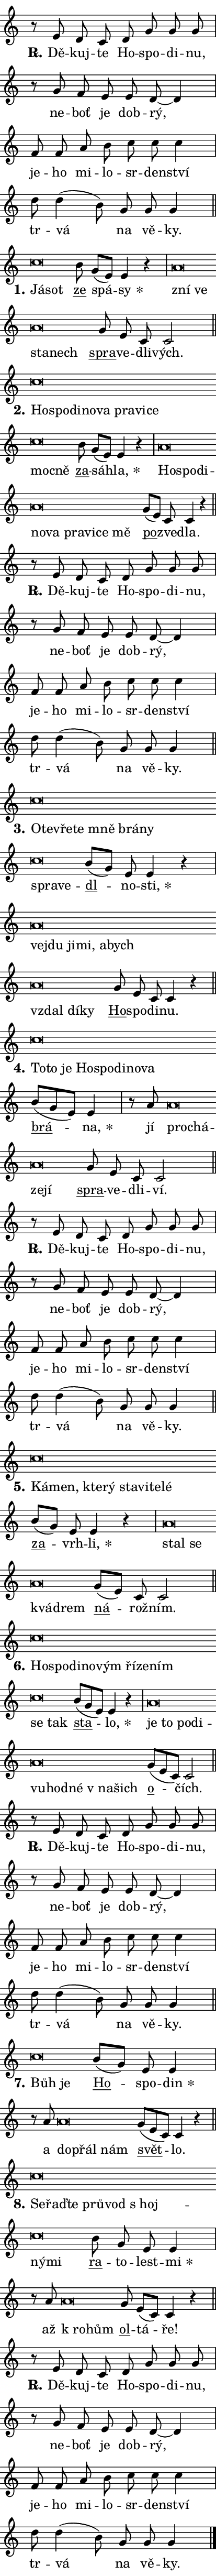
\version "2.24.0"
\header { tagline = "" }
\paper {
  indent = 0\cm
  top-margin = 0\cm
  right-margin = 0\cm
  bottom-margin = 0\cm
  left-margin = 0\cm
  paper-width = 7\cm
  page-breaking = #ly:one-page-breaking
  system-system-spacing.basic-distance = #11
  score-system-spacing.basic-distance = #11
  ragged-last = ##f
}


%% Author: Thomas Morley
%% https://lists.gnu.org/archive/html/lilypond-user/2020-05/msg00002.html
#(define (line-position grob)
"Returns position of @var[grob} in current system:
   @code{'start}, if at first time-step
   @code{'end}, if at last time-step
   @code{'middle} otherwise
"
  (let* ((col (ly:item-get-column grob))
         (ln (ly:grob-object col 'left-neighbor))
         (rn (ly:grob-object col 'right-neighbor))
         (col-to-check-left (if (ly:grob? ln) ln col))
         (col-to-check-right (if (ly:grob? rn) rn col))
         (break-dir-left
           (and
             (ly:grob-property col-to-check-left 'non-musical #f)
             (ly:item-break-dir col-to-check-left)))
         (break-dir-right
           (and
             (ly:grob-property col-to-check-right 'non-musical #f)
             (ly:item-break-dir col-to-check-right))))
        (cond ((eqv? 1 break-dir-left) 'start)
              ((eqv? -1 break-dir-right) 'end)
              (else 'middle))))

#(define (tranparent-at-line-position vctor)
  (lambda (grob)
  "Relying on @code{line-position} select the relevant enry from @var{vctor}.
Used to determine transparency,"
    (case (line-position grob)
      ((end) (not (vector-ref vctor 0)))
      ((middle) (not (vector-ref vctor 1)))
      ((start) (not (vector-ref vctor 2))))))

noteHeadBreakVisibility =
#(define-music-function (break-visibility)(vector?)
"Makes @code{NoteHead}s transparent relying on @var{break-visibility}"
#{
  \override NoteHead.transparent =
    #(tranparent-at-line-position break-visibility)
#})

#(define delete-ledgers-for-transparent-note-heads
  (lambda (grob)
    "Reads whether a @code{NoteHead} is transparent.
If so this @code{NoteHead} is removed from @code{'note-heads} from
@var{grob}, which is supposed to be @code{LedgerLineSpanner}.
As a result ledgers are not printed for this @code{NoteHead}"
    (let* ((nhds-array (ly:grob-object grob 'note-heads))
           (nhds-list
             (if (ly:grob-array? nhds-array)
                 (ly:grob-array->list nhds-array)
                 '()))
           ;; Relies on the transparent-property being done before
           ;; Staff.LedgerLineSpanner.after-line-breaking is executed.
           ;; This is fragile ...
           (to-keep
             (remove
               (lambda (nhd)
                 (ly:grob-property nhd 'transparent #f))
               nhds-list)))
      ;; TODO find a better method to iterate over grob-arrays, similiar
      ;; to filter/remove etc for lists
      ;; For now rebuilt from scratch
      (set! (ly:grob-object grob 'note-heads)  '())
      (for-each
        (lambda (nhd)
          (ly:pointer-group-interface::add-grob grob 'note-heads nhd))
        to-keep))))

hideNotes = {
  \noteHeadBreakVisibility #begin-of-line-visible
}
unHideNotes = {
  \noteHeadBreakVisibility #all-visible
}

% work-around for resetting accidentals
% https://lilypond.org/doc/v2.23/Documentation/notation/displaying-rhythms#unmetered-music
cadenzaMeasure = {
  \cadenzaOff
  \partial 1024 s1024
  \cadenzaOn
}

#(define-markup-command (accent layout props text) (markup?)
  "Underline accented syllable"
  (interpret-markup layout props
    #{\markup \override #'(offset . 4.3) \underline { #text }#}))

responsum = \markup \concat {
  "R" \hspace #-1.05 \path #0.1 #'((moveto 0 0.07) (lineto 0.9 0.8)) \hspace #0.05 "."
}

\layout {
    \context {
        \Staff
        \remove "Time_signature_engraver"
        \override LedgerLineSpanner.after-line-breaking = #delete-ledgers-for-transparent-note-heads
    }
    \context {
        \Voice {
            \override NoteHead.output-attributes = #'((class . "notehead"))
            \override Hairpin.height = #0.55
        }
    }
    \context {
        \Lyrics {
            \override StanzaNumber.output-attributes = #'((class . "stanzanumber"))
            \override LyricSpace.minimum-distance = #0.9
            \override LyricText.font-name = #"TeX Gyre Schola"
            \override LyricText.font-size = 1
            \override StanzaNumber.font-name = #"TeX Gyre Schola Bold"
            \override StanzaNumber.font-size = 1
        }
    }
}

% magnetic-lyrics.ily
%
%   written by
%     Jean Abou Samra <jean@abou-samra.fr>
%     Werner Lemberg <wl@gnu.org>
%
%   adapted by
%     Jiri Hon <jiri.hon@gmail.com>
%
% Version 2022-Apr-15

% https://www.mail-archive.com/lilypond-user@gnu.org/msg149350.html

#(define (Left_hyphen_pointer_engraver context)
   "Collect syllable-hyphen-syllable occurrences in lyrics and store
them in properties.  This engraver only looks to the left.  For
example, if the lyrics input is @code{foo -- bar}, it does the
following.

@itemize @bullet
@item
Set the @code{text} property of the @code{LyricHyphen} grob between
@q{foo} and @q{bar} to @code{foo}.

@item
Set the @code{left-hyphen} property of the @code{LyricText} grob with
text @q{foo} to the @code{LyricHyphen} grob between @q{foo} and
@q{bar}.
@end itemize

Use this auxiliary engraver in combination with the
@code{lyric-@/text::@/apply-@/magnetic-@/offset!} hook."
   (let ((hyphen #f)
         (text #f))
     (make-engraver
      (acknowledgers
       ((lyric-syllable-interface engraver grob source-engraver)
        (set! text grob)))
      (end-acknowledgers
       ((lyric-hyphen-interface engraver grob source-engraver)
        ;(when (not (grob::has-interface grob 'lyric-space-interface))
          (set! hyphen grob)));)
      ((stop-translation-timestep engraver)
       (when (and text hyphen)
         (ly:grob-set-object! text 'left-hyphen hyphen))
       (set! text #f)
       (set! hyphen #f)))))

#(define (lyric-text::apply-magnetic-offset! grob)
   "If the space between two syllables is less than the value in
property @code{LyricText@/.details@/.squash-threshold}, move the right
syllable to the left so that it gets concatenated with the left
syllable.

Use this function as a hook for
@code{LyricText@/.after-@/line-@/breaking} if the
@code{Left_@/hyphen_@/pointer_@/engraver} is active."
   (let ((hyphen (ly:grob-object grob 'left-hyphen #f)))
     (when hyphen
       (let ((left-text (ly:spanner-bound hyphen LEFT)))
         (when (grob::has-interface left-text 'lyric-syllable-interface)
           (let* ((common (ly:grob-common-refpoint grob left-text X))
                  (this-x-ext (ly:grob-extent grob common X))
                  (left-x-ext
                   (begin
                     ;; Trigger magnetism for left-text.
                     (ly:grob-property left-text 'after-line-breaking)
                     (ly:grob-extent left-text common X)))
                  ;; `delta` is the gap width between two syllables.
                  (delta (- (interval-start this-x-ext)
                            (interval-end left-x-ext)))
                  (details (ly:grob-property grob 'details))
                  (threshold (assoc-get 'squash-threshold details 0.2)))
             (when (< delta threshold)
               (let* (;; We have to manipulate the input text so that
                      ;; ligatures crossing syllable boundaries are not
                      ;; disabled.  For languages based on the Latin
                      ;; script this is essentially a beautification.
                      ;; However, for non-Western scripts it can be a
                      ;; necessity.
                      (lt (ly:grob-property left-text 'text))
                      (rt (ly:grob-property grob 'text))
                      (is-space (grob::has-interface hyphen 'lyric-space-interface))
                      (space (if is-space " " ""))
                      (space-markup (grob-interpret-markup grob " "))
                      (space-size (interval-length (ly:stencil-extent space-markup X)))
                      (extra-delta (if is-space space-size 0))
                      ;; Append new syllable.
                      (ltrt-space (if (and (string? lt) (string? rt))
                                (string-append lt space rt)
                                (make-concat-markup (list lt space rt))))
                      ;; Right-align `ltrt` to the right side.
                      (ltrt-space-markup (grob-interpret-markup
                               grob
                               (make-translate-markup
                                (cons (interval-length this-x-ext) 0)
                                (make-right-align-markup ltrt-space)))))
                 (begin
                   ;; Don't print `left-text`.
                   (ly:grob-set-property! left-text 'stencil #f)
                   ;; Set text and stencil (which holds all collected
                   ;; syllables so far) and shift it to the left.
                   (ly:grob-set-property! grob 'text ltrt-space)
                   (ly:grob-set-property! grob 'stencil ltrt-space-markup)
                   (ly:grob-translate-axis! grob (- (- delta extra-delta)) X))))))))))


#(define (lyric-hyphen::displace-bounds-first grob)
   ;; Make very sure this callback isn't triggered too early.
   (let ((left (ly:spanner-bound grob LEFT))
         (right (ly:spanner-bound grob RIGHT)))
     (ly:grob-property left 'after-line-breaking)
     (ly:grob-property right 'after-line-breaking)
     (ly:lyric-hyphen::print grob)))

squashThreshold = #0.4

\layout {
  \context {
    \Lyrics
    \consists #Left_hyphen_pointer_engraver
    \override LyricText.after-line-breaking =
      #lyric-text::apply-magnetic-offset!
    \override LyricHyphen.stencil = #lyric-hyphen::displace-bounds-first
    \override LyricText.details.squash-threshold = \squashThreshold
    \override LyricHyphen.minimum-distance = 0
    \override LyricHyphen.minimum-length = \squashThreshold
  }
}

squash = \override LyricText.details.squash-threshold = 9999
unSquash = \override LyricText.details.squash-threshold = \squashThreshold

left = \override LyricText.self-alignment-X = #LEFT
unLeft = \revert LyricText.self-alignment-X

starOffset = #(lambda (grob) 
                (let ((x_offset (ly:self-alignment-interface::aligned-on-x-parent grob)))
                  (if (= x_offset 0) 0 (+ x_offset 1.2))))

star = #(define-music-function (syllable)(string?)
"Append star separator at the end of a syllable"
#{
  \once \override LyricText.X-offset = #starOffset
  \lyricmode { \markup {
    #syllable
    \override #'((font-name . "TeX Gyre Schola Bold")) \hspace #0.2 \lower #0.65 \larger "*"
  } }
#})

starAccent = #(define-music-function (syllable)(string?)
"Append star separator at the end of a syllable and make accent"
#{
  \once \override LyricText.X-offset = #starOffset
  \lyricmode { \markup {
    \accent #syllable
    \override #'((font-name . "TeX Gyre Schola Bold")) \hspace #0.2 \lower #0.65 \larger "*"
  } }
#})

breath = #(define-music-function (syllable)(string?)
"Append breathing indicator at the end of a syllable"
#{
  \lyricmode { \markup { #syllable "+" } }
#})

optionalBreath = #(define-music-function (syllable)(string?)
"Append optional breathing indicator at the end of a syllable"
#{
  \lyricmode { \markup { #syllable "(+)" } }
#})


\score {
    <<
        \new Voice = "melody" { \cadenzaOn \key c \major \relative { r8 e' d c d g g g \cadenzaMeasure \bar "|" r g f e e d~ d4 \cadenzaMeasure \bar "|" f8 f a b c c c4 \cadenzaMeasure \bar "|" d8 d4( b8)] g g g4 \cadenzaMeasure \bar "||" \break } }
        \new Lyrics \lyricsto "melody" { \lyricmode { \set stanza = \responsum
Dě -- kuj -- te Ho -- spo -- di -- nu, ne -- boť je dob -- rý, je -- ho mi -- lo -- sr -- den -- ství tr -- vá na vě -- ky. } }
    >>
    \layout {}
}

\score {
    <<
        \new Voice = "melody" { \cadenzaOn \key c \major \relative { c''\breve*1/16 \hideNotes \breve*1/16 \bar "" \unHideNotes \bar "" b8 g[( e)] e4 r \cadenzaMeasure \bar "|" a\breve*1/16 \hideNotes \breve*1/16 \bar "" \breve*1/16 \breve*1/16 \bar "" \unHideNotes \bar "" g8 e c c2 \cadenzaMeasure \bar "||" \break } }
        \new Lyrics \lyricsto "melody" { \lyricmode { \set stanza = "1."
\left Já -- \squash sot \unLeft \unSquash \markup \accent ze spá -- \star sy \left zní \squash ve sta -- nech \unLeft \unSquash \markup \accent spra -- ve -- dli -- vých. } }
    >>
    \layout {}
}

\score {
    <<
        \new Voice = "melody" { \cadenzaOn \key c \major \relative { c''\breve*1/16 \hideNotes \breve*1/16 \bar "" \breve*1/16 \bar "" \breve*1/16 \bar "" \breve*1/16 \bar "" \breve*1/16 \bar "" \breve*1/16 \bar "" \breve*1/16 \bar "" \breve*1/16 \breve*1/16 \bar "" \unHideNotes \bar "" b8 g[( e)] e4 r \cadenzaMeasure \bar "|" a\breve*1/16 \hideNotes \breve*1/16 \bar "" \breve*1/16 \bar "" \breve*1/16 \bar "" \breve*1/16 \bar "" \breve*1/16 \bar "" \breve*1/16 \bar "" \breve*1/16 \breve*1/16 \bar "" \unHideNotes \bar "" g8[( e)] c c4 r \cadenzaMeasure \bar "||" \break } }
        \new Lyrics \lyricsto "melody" { \lyricmode { \set stanza = "2."
\left Ho -- \squash spo -- di -- no -- va pra -- vi -- ce moc -- ně \unLeft \unSquash \markup \accent za -- sáh -- \star la, \left Ho -- \squash spo -- di -- no -- va pra -- vi -- ce mě \unLeft \unSquash \markup \accent po -- zve -- dla. } }
    >>
    \layout {}
}

\score {
    <<
        \new Voice = "melody" { \cadenzaOn \key c \major \relative { r8 e' d c d g g g \cadenzaMeasure \bar "|" r g f e e d~ d4 \cadenzaMeasure \bar "|" f8 f a b c c c4 \cadenzaMeasure \bar "|" d8 d4( b8)] g g g4 \cadenzaMeasure \bar "||" \break } }
        \new Lyrics \lyricsto "melody" { \lyricmode { \set stanza = \responsum
Dě -- kuj -- te Ho -- spo -- di -- nu, ne -- boť je dob -- rý, je -- ho mi -- lo -- sr -- den -- ství tr -- vá na vě -- ky. } }
    >>
    \layout {}
}

\score {
    <<
        \new Voice = "melody" { \cadenzaOn \key c \major \relative { c''\breve*1/16 \hideNotes \breve*1/16 \bar "" \breve*1/16 \bar "" \breve*1/16 \bar "" \breve*1/16 \bar "" \breve*1/16 \bar "" \breve*1/16 \bar "" \breve*1/16 \breve*1/16 \bar "" \unHideNotes \bar "" b8[( g)] e e4 r \cadenzaMeasure \bar "|" a\breve*1/16 \hideNotes \breve*1/16 \bar "" \breve*1/16 \bar "" \breve*1/16 \bar "" \breve*1/16 \bar "" \breve*1/16 \bar "" \breve*1/16 \bar "" \breve*1/16 \breve*1/16 \bar "" \unHideNotes \bar "" g8 e c c4 r \cadenzaMeasure \bar "||" \break } }
        \new Lyrics \lyricsto "melody" { \lyricmode { \set stanza = "3."
\left O -- \squash te -- vře -- te mně brá -- ny spra -- ve -- \unLeft \unSquash \markup \accent dl -- no -- \star sti, \left vej -- \squash du ji -- mi, a -- bych vzdal dí -- ky \unLeft \unSquash \markup \accent Ho -- spo -- di -- nu. } }
    >>
    \layout {}
}

\score {
    <<
        \new Voice = "melody" { \cadenzaOn \key c \major \relative { c''\breve*1/16 \hideNotes \breve*1/16 \bar "" \breve*1/16 \bar "" \breve*1/16 \bar "" \breve*1/16 \bar "" \breve*1/16 \bar "" \breve*1/16 \breve*1/16 \bar "" \unHideNotes \bar "" b8[( g e)] e4 \cadenzaMeasure \bar "|" r8 a8 a\breve*1/16 \hideNotes \breve*1/16 \bar "" \breve*1/16 \breve*1/16 \bar "" \unHideNotes \bar "" g8 e c c2 \cadenzaMeasure \bar "||" \break } }
        \new Lyrics \lyricsto "melody" { \lyricmode { \set stanza = "4."
\left To -- \squash to je Ho -- spo -- di -- no -- va \unLeft \unSquash \markup \accent brá -- \star na, jí \left pro -- \squash chá -- ze -- jí \unLeft \unSquash \markup \accent spra -- ve -- dli -- ví. } }
    >>
    \layout {}
}

\score {
    <<
        \new Voice = "melody" { \cadenzaOn \key c \major \relative { r8 e' d c d g g g \cadenzaMeasure \bar "|" r g f e e d~ d4 \cadenzaMeasure \bar "|" f8 f a b c c c4 \cadenzaMeasure \bar "|" d8 d4( b8)] g g g4 \cadenzaMeasure \bar "||" \break } }
        \new Lyrics \lyricsto "melody" { \lyricmode { \set stanza = \responsum
Dě -- kuj -- te Ho -- spo -- di -- nu, ne -- boť je dob -- rý, je -- ho mi -- lo -- sr -- den -- ství tr -- vá na vě -- ky. } }
    >>
    \layout {}
}

\score {
    <<
        \new Voice = "melody" { \cadenzaOn \key c \major \relative { c''\breve*1/16 \hideNotes \breve*1/16 \bar "" \breve*1/16 \bar "" \breve*1/16 \bar "" \breve*1/16 \bar "" \breve*1/16 \bar "" \breve*1/16 \breve*1/16 \bar "" \unHideNotes \bar "" b8[( g)] e e4 r \cadenzaMeasure \bar "|" a\breve*1/16 \hideNotes \breve*1/16 \bar "" \breve*1/16 \breve*1/16 \bar "" \unHideNotes \bar "" g8[( e)] c c2 \cadenzaMeasure \bar "||" \break } }
        \new Lyrics \lyricsto "melody" { \lyricmode { \set stanza = "5."
\left Ká -- \squash men, kte -- rý sta -- vi -- te -- lé \unLeft \unSquash \markup \accent za -- vrh -- \star li, \left stal \squash se kvá -- drem \unLeft \unSquash \markup \accent ná -- rož -- ním. } }
    >>
    \layout {}
}

\score {
    <<
        \new Voice = "melody" { \cadenzaOn \key c \major \relative { c''\breve*1/16 \hideNotes \breve*1/16 \bar "" \breve*1/16 \bar "" \breve*1/16 \bar "" \breve*1/16 \bar "" \breve*1/16 \bar "" \breve*1/16 \bar "" \breve*1/16 \bar "" \breve*1/16 \breve*1/16 \bar "" \unHideNotes \bar "" b8[( g e)] e4 r \cadenzaMeasure \bar "|" a\breve*1/16 \hideNotes \breve*1/16 \bar "" \breve*1/16 \bar "" \breve*1/16 \bar "" \breve*1/16 \bar "" \breve*1/16 \bar "" \breve*1/16 \bar "" \breve*1/16 \breve*1/16 \bar "" \unHideNotes \bar "" g8[( e c)] c2 \cadenzaMeasure \bar "||" \break } }
        \new Lyrics \lyricsto "melody" { \lyricmode { \set stanza = "6."
\left Ho -- \squash spo -- di -- no -- vým ří -- ze -- ním se tak \unLeft \unSquash \markup \accent sta -- \star lo, \left je \squash to po -- di -- vu -- hod -- né "v na" -- šich \unLeft \unSquash \markup \accent o -- čích. } }
    >>
    \layout {}
}

\score {
    <<
        \new Voice = "melody" { \cadenzaOn \key c \major \relative { r8 e' d c d g g g \cadenzaMeasure \bar "|" r g f e e d~ d4 \cadenzaMeasure \bar "|" f8 f a b c c c4 \cadenzaMeasure \bar "|" d8 d4( b8)] g g g4 \cadenzaMeasure \bar "||" \break } }
        \new Lyrics \lyricsto "melody" { \lyricmode { \set stanza = \responsum
Dě -- kuj -- te Ho -- spo -- di -- nu, ne -- boť je dob -- rý, je -- ho mi -- lo -- sr -- den -- ství tr -- vá na vě -- ky. } }
    >>
    \layout {}
}

\score {
    <<
        \new Voice = "melody" { \cadenzaOn \key c \major \relative { c''\breve*1/16 \hideNotes \breve*1/16 \bar "" \unHideNotes \bar "" b8[( g)] e e4 \cadenzaMeasure \bar "|" r8 a8 a\breve*1/16 \hideNotes \breve*1/16 \breve*1/16 \bar "" \unHideNotes \bar "" g8[( e c)] c4 r \cadenzaMeasure \bar "||" \break } }
        \new Lyrics \lyricsto "melody" { \lyricmode { \set stanza = "7."
\left Bůh \squash je \unLeft \unSquash \markup \accent Ho -- spo -- \star din a \left do -- \squash přál nám \unLeft \unSquash \markup \accent svět -- lo. } }
    >>
    \layout {}
}

\score {
    <<
        \new Voice = "melody" { \cadenzaOn \key c \major \relative { c''\breve*1/16 \hideNotes \breve*1/16 \bar "" \breve*1/16 \bar "" \breve*1/16 \bar "" \breve*1/16 \bar "" \breve*1/16 \bar "" \breve*1/16 \breve*1/16 \bar "" \unHideNotes \bar "" b8 g e e4 \cadenzaMeasure \bar "|" r8 a8 a\breve*1/16 \hideNotes \breve*1/16 \bar "" \unHideNotes \bar "" g8 e[( c)] c4 r \cadenzaMeasure \bar "||" \break } }
        \new Lyrics \lyricsto "melody" { \lyricmode { \set stanza = "8."
\left Se -- \squash řa -- ďte prů -- vod "s hoj" -- ný -- mi \unLeft \unSquash \markup \accent ra -- to -- lest -- \star mi až \left "k ro" -- \squash hům \unLeft \unSquash \markup \accent ol -- tá -- ře! } }
    >>
    \layout {}
}

\score {
    <<
        \new Voice = "melody" { \cadenzaOn \key c \major \relative { r8 e' d c d g g g \cadenzaMeasure \bar "|" r g f e e d~ d4 \cadenzaMeasure \bar "|" f8 f a b c c c4 \cadenzaMeasure \bar "|" d8 d4( b8)] g g g4 \cadenzaMeasure \bar "||" \break } \bar "|." }
        \new Lyrics \lyricsto "melody" { \lyricmode { \set stanza = \responsum
Dě -- kuj -- te Ho -- spo -- di -- nu, ne -- boť je dob -- rý, je -- ho mi -- lo -- sr -- den -- ství tr -- vá na vě -- ky. } }
    >>
    \layout {}
}
